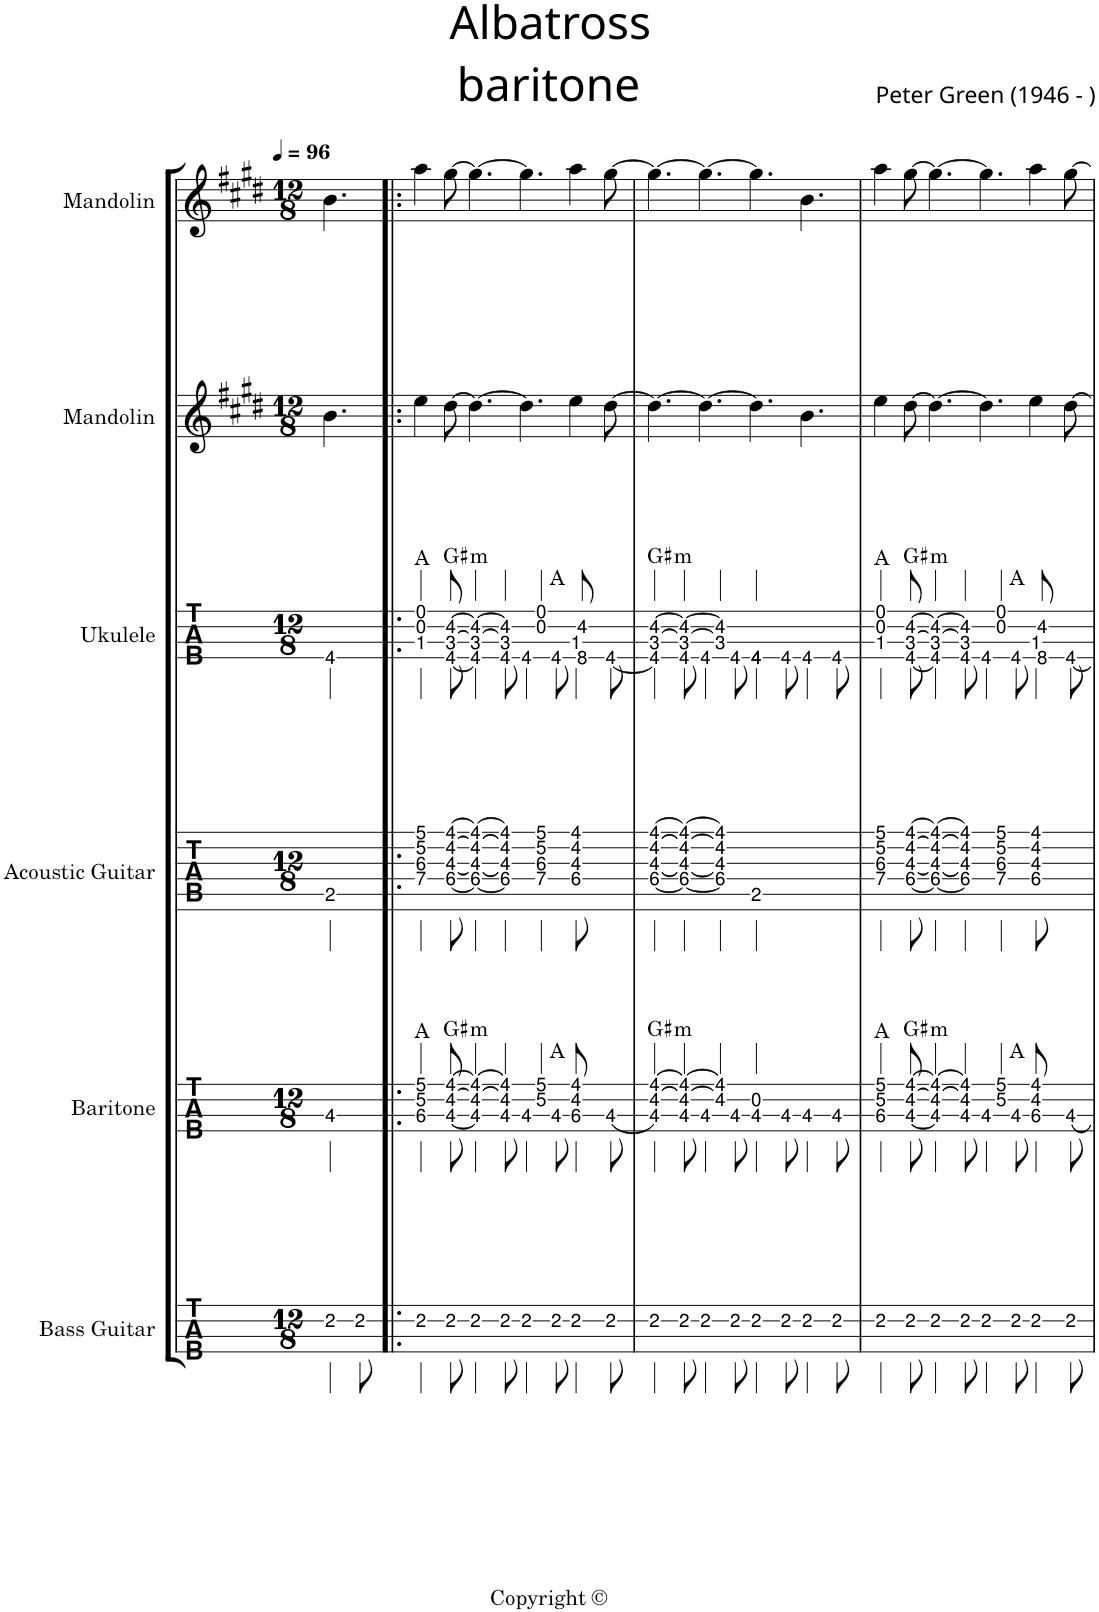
**kern	**kern	**harte	**kern	**kern	**harte	**kern	**kern
*part6	*part5	*part5	*part4	*part3	*part3	*part2	*part1
*staff6	*staff5	*	*staff4	*staff3	*	*staff2	*staff1
*I"Bass Guitar	*I"Baritone	*	*I"Acoustic Guitar	*I"Ukulele	*	*I"Mandolin	*I"Mandolin
*	*	*	*I'Ac Gtr	*	*	*	*
*stria4	*stria4	*	*stria6	*stria4	*	*	*
*	*	*	*	*	*	*clefG2	*clefG2
*k[f#c#g#d#]	*k[f#c#g#d#]	*	*k[f#c#g#d#]	*k[f#c#g#d#]	*	*k[f#c#g#d#]	*k[f#c#g#d#]
*E:	*E:	*	*E:	*E:	*	*E:	*E:
*M12/8	*M12/8	*	*M12/8	*M12/8	*	*M12/8	*M12/8
*MM96	*MM96	*	*MM96	*MM96	*	*MM96	*MM96
=	=	=	=	=	=	=	=
4EE\	4B\	.	4BB\	4B\	.	4.b\	4.b\
8EE\	8ryy	.	8ryy	8ryy	.	.	.
=1!|:	=1!|:	=1!|:	=1!|:	=1!|:	=1!|:	=1!|:	=1!|:
*stria4	*stria4	*	*stria6	*stria4	*	*	*
*	*^	*	*	*^	*	*	*
4EE\	4e/ 4a/	4c#\	A:maj	4A\ 4c#\ 4e\ 4a\	4e/ 4a/	4c#\	A:maj	4ee\	4aa\
!	!	!	!LO:H:kt=m	!	!	!	!LO:H:kt=m	!	!
8EE\	[8d#/ [8g#/	[8B\	G#:min	[8G#\ [8B\ [8d#\ [8g#\	[8d#/ [8g#/	[8B\	G#:min	[8dd#\	[8gg#\
4EE\	4d#/_ 4g#/_	4B\]	.	4G#\_ 4B\_ 4d#\_ 4g#\_	4d#/_ 4g#/_	4B\]	.	4.dd#\_	4.gg#\_
8EE\	4d#/] 4g#/]	8B\	.	4G#\] 4B\] 4d#\] 4g#\]	4d#/] 4g#/]	8B\	.	.	.
4EE\	.	4B\	.	.	.	4B\	.	4.dd#\]	4.gg#\]
.	4e/ 4a/	.	.	4A\ 4c#\ 4e\ 4a\	4e/ 4a/	.	.	.	.
8EE\	.	8B\	A:maj	.	.	8B\	A:maj	.	.
4EE\	8d#/ 8g#/	4c#\	.	8G#\ 8B\ 8d#\ 8g#\	8d#/ 8g#/	4c#\	.	4ee\	4aa\
.	4ryy	.	.	4ryy	4ryy	.	.	.	.
8EE\	.	[8B\	.	.	.	[8B\	.	[8dd#\	[8gg#\
=2	=2	=2	=2	=2	=2	=2	=2	=2	=2
!	!	!	!LO:H:kt=m	!	!	!	!LO:H:kt=m	!	!
4EE\	[4d#/ [4g#/	4B\]	G#:min	[4G#\ [4B\ [4d#\ [4g#\	[4d#/ [4g#/	4B\]	G#:min	4.dd#\_	4.gg#\_
8EE\	4d#/_ 4g#/_	8B\	.	4G#\_ 4B\_ 4d#\_ 4g#\_	4d#/_ 4g#/_	8B\	.	.	.
4EE\	.	4B\	.	.	.	4B\	.	4.dd#\_	4.gg#\_
.	4d#/] 4g#/]	.	.	4G#\] 4B\] 4d#\] 4g#\]	4d#/] 4g#/]	.	.	.	.
8EE\	.	8B\	.	.	.	8B\	.	.	.
4EE\	4B/	4B\	.	4BB\	4B/	4B\	.	4.dd#\]	4.gg#\]
8EE\	2ryy	8B\	.	2ryy	2ryy	8B\	.	.	.
4EE\	.	4B\	.	.	.	4B\	.	4.b\	4.b\
8EE\	.	8B\	.	.	.	8B\	.	.	.
=3	=3	=3	=3	=3	=3	=3	=3	=3	=3
4EE\	4e/ 4a/	4c#\	A:maj	4A\ 4c#\ 4e\ 4a\	4e/ 4a/	4c#\	A:maj	4ee\	4aa\
!	!	!	!LO:H:kt=m	!	!	!	!LO:H:kt=m	!	!
8EE\	[8d#/ [8g#/	[8B\	G#:min	[8G#\ [8B\ [8d#\ [8g#\	[8d#/ [8g#/	[8B\	G#:min	[8dd#\	[8gg#\
4EE\	4d#/_ 4g#/_	4B\]	.	4G#\_ 4B\_ 4d#\_ 4g#\_	4d#/_ 4g#/_	4B\]	.	4.dd#\_	4.gg#\_
8EE\	4d#/] 4g#/]	8B\	.	4G#\] 4B\] 4d#\] 4g#\]	4d#/] 4g#/]	8B\	.	.	.
4EE\	.	4B\	.	.	.	4B\	.	4.dd#\]	4.gg#\]
.	4e/ 4a/	.	.	4A\ 4c#\ 4e\ 4a\	4e/ 4a/	.	.	.	.
8EE\	.	8B\	A:maj	.	.	8B\	A:maj	.	.
4EE\	8d#/ 8g#/	4c#\	.	8G#\ 8B\ 8d#\ 8g#\	8d#/ 8g#/	4c#\	.	4ee\	4aa\
.	4ryy	.	.	4ryy	4ryy	.	.	.	.
8EE\	.	[8B\	.	.	.	[8B\	.	[8dd#\	[8gg#\
*	*v	*v	*	*	*v	*v	*	*	*
=	=	=	=	=	=	=	=
*-	*-	*-	*-	*-	*-	*-	*-
